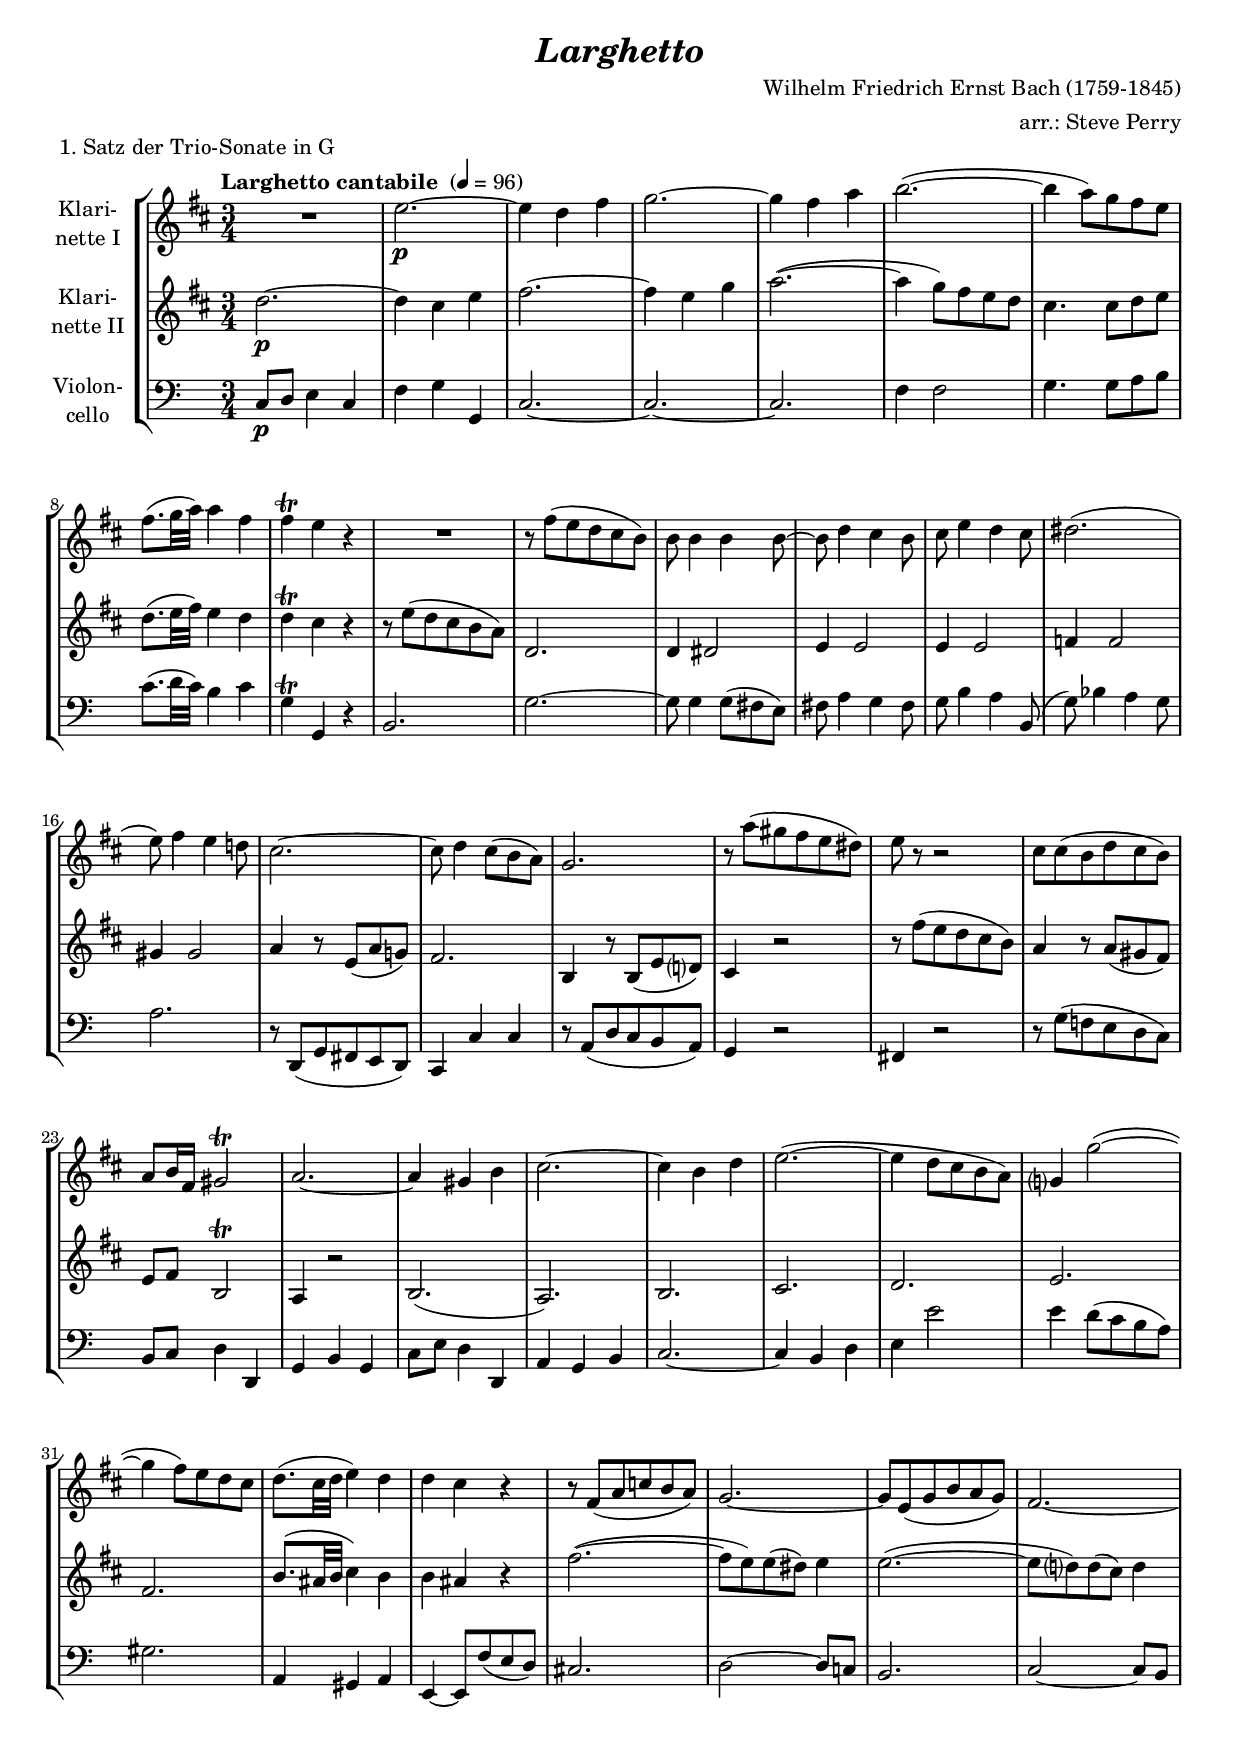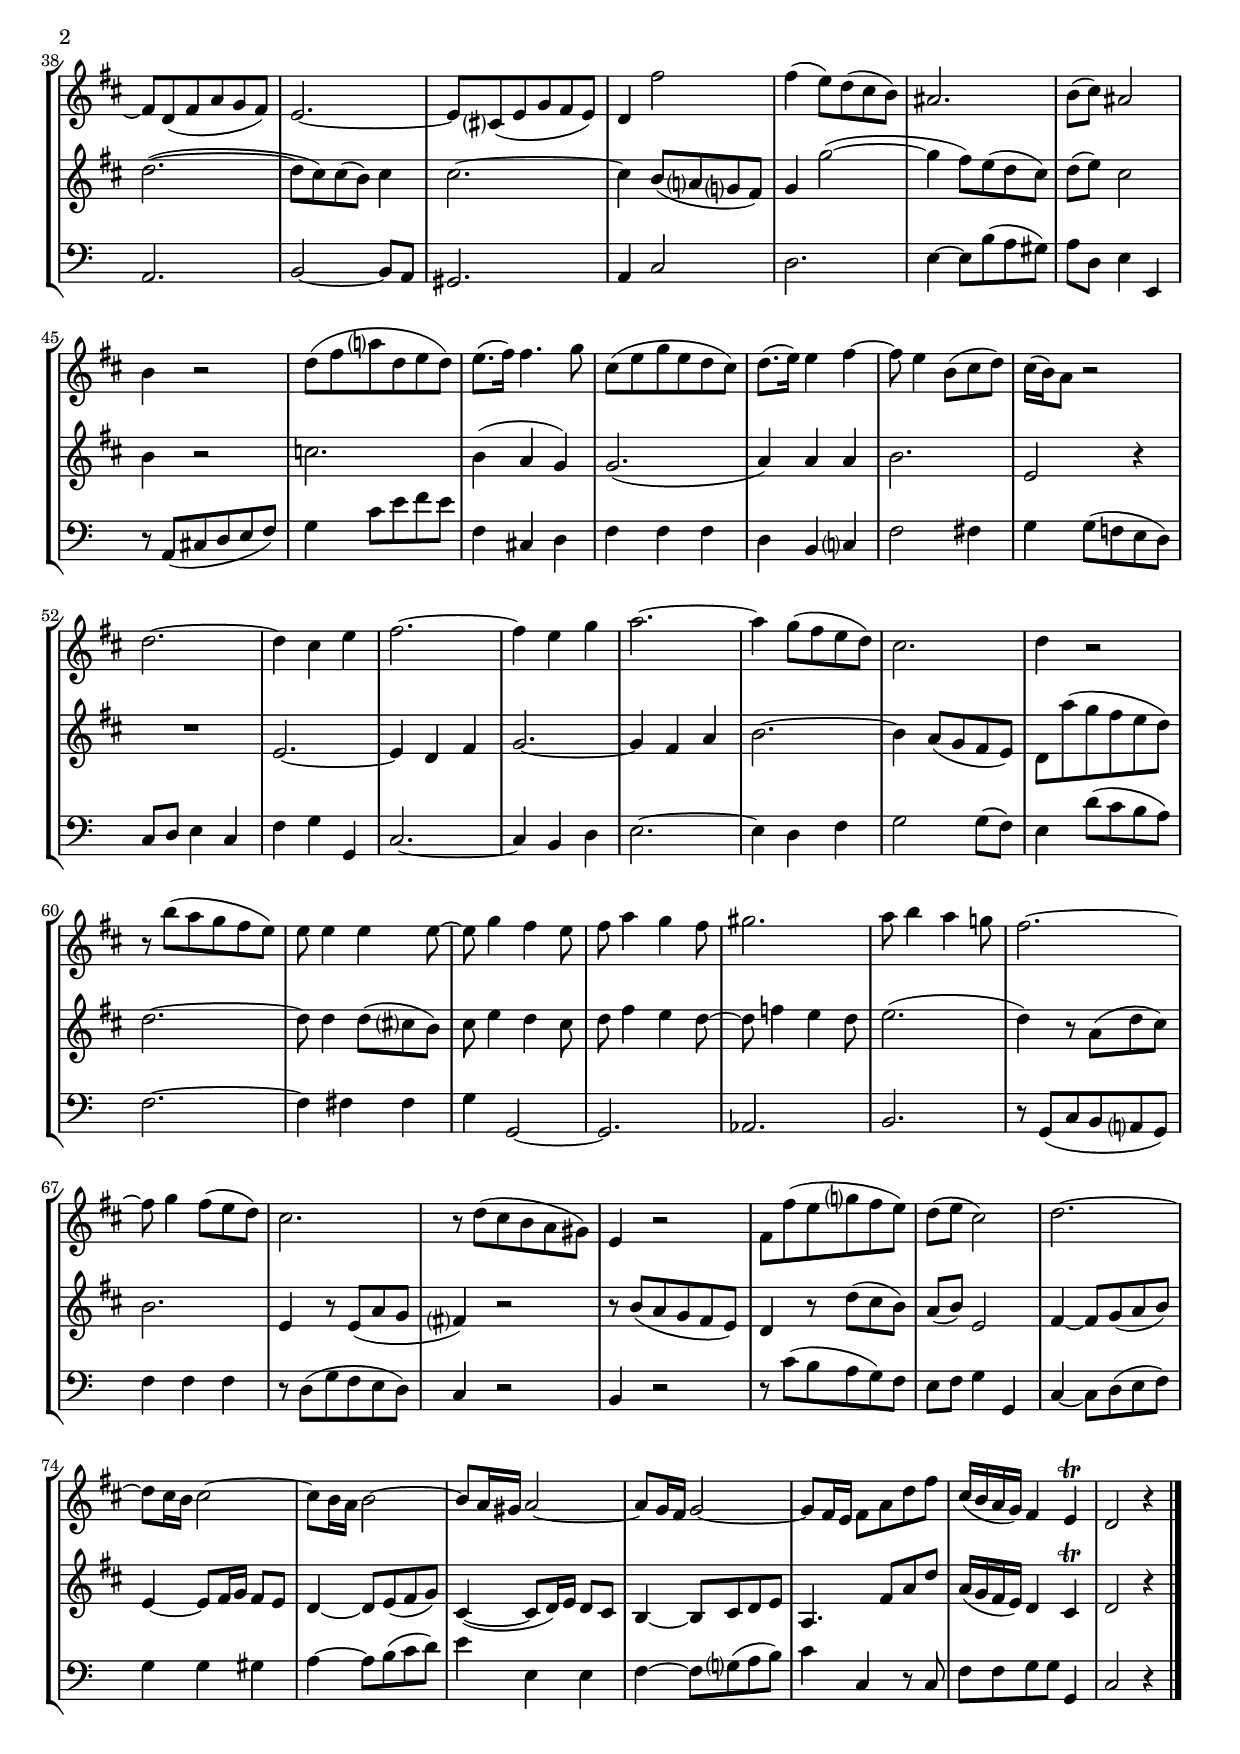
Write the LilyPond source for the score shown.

\version "2.18.2"
\include "deutsch.ly"

#(set-global-staff-size 18.5)

\header {
  title     = \markup \bold \italic "Larghetto"
  composer  = "Wilhelm Friedrich Ernst Bach (1759-1845)"
  arranger  = "arr.: Steve Perry"
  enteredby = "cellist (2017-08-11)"
  piece     = "1. Satz der Trio-Sonate in G"
}

voiceconsts = {
  \key g \major
  \time 3/4
  \clef "treble"
  \numericTimeSignature
  \compressFullBarRests
  \set tupletSpannerDuration = #(ly:make-moment 1 4)
  % Set default beaming for all staves
%  \set Timing.beamExceptions = #'()
%  \set Timing.baseMoment     = #(ly:make-moment 1 4)
%  \set Timing.beatStructure  = #'(1 1 1)
  \tempo "Larghetto cantabile " 4=96
}

mist = "string ensemble 1"
mikl = "clarinet"
miba = "cello"

va = \relative c''' {
  \voiceconsts

  R2.
  a~\p
  a4 g h
  c2.~
  c4 h d
  e2.(~
  e4 d8) c h a
  h8.( c32 d) d4 h

  h\trill a r
  R2.
  r8 h( a g fis e)
  e e4 e e8~
  e g4 fis e8
  fis a4 g fis8
  gis2.(
  a8) h4 a g!8

  fis2.~
  fis8 g4 fis8( e d)
  c2.
  r8 d'( cis h a gis)
  a r r2
  fis8 fis( e g fis e)
  d e16 h cis2\trill

  d2.~
  d4 cis e
  fis2.~
  fis4 e g
  a2.(~
  a4 g8 fis e d)
  c?4 c'2(~
  c4 h8) a g fis

  g8.( fis32 g a4) g
  g fis r
  r8 h,( d f e d)
  c2.~
  c8 a( c e d c)
  h2.~

  h8 g( h d c h)
  a2.~
  a8 fis?( a c h a)
  g4 h'2
  h4( a8) g( fis e)
  dis2.
  e8( fis) dis2
  e4 r2

  g8( h d? g, a g)
  a8.( h16) h4. c8
  fis,( a c a g fis)
  g8.( a16) a4 h~
  h8 a4 e8( fis g)
  fis16( e) d8 r2
  g2.~

  g4 fis a
  h2.~
  h4 a c
  d2.~
  d4 c8( h a g)
  fis2.
  g4 r2
  r8 e'( d c h a)

  a a4 a a8~
  a c4 h a8
  h d4 c h8
  cis2.
  d8 e4 d c!8
  h2.~
  h8 c4 h8( a g)
  fis2.

  r8 g( fis e d cis)
  a4 r2
  h8 h'( a c? h a)
  g( a fis2)
  g2.~
  g8 fis16 e fis2~

  fis8 e16 d e2~
  e8 d16 cis d2~
  d8 c16 h c2~
  c8 h16 a h8 d g h
  fis16( e d c) h4 a\trill
  g2 r4 \bar "|."
}

vb = \relative c''' {
  \voiceconsts

  g2.~\p
  g4 fis a
  h2.~
  h4 a c
  d2.(~
  d4 c8) h a g
  fis4. fis8 g a
  g8.( a32 h) a4 g

  g\trill fis r
  r8 a( g fis e d)
  g,2.
  g4 gis2
  a4 a2
  a4 a2
  b4 b2
  cis4 cis2

  d4 r8 a( d c!)
  h2.
  e,4 r8 e( a g?)
  fis4 r2
  r8 h'( a g fis e)
  d4 r8 d( cis h)
  a h e,2\trill

  d4 r2
  e2.(
  d)
  e
  fis
  g
  a
  h

  e8.( dis32 e fis4) e
  e dis r
  h'2.(~
  h8 a) a( gis) a4
  a2.(~
  a8 g?) g( fis) g4

  g2.(~
  g8 fis) fis( e)
  fis4
  fis2.~
  fis4 e8( d? c? h)
  c4 c'2(~
  c4 h8) a( g fis)
  g( a) fis2

  e4 r2
  f2.
  e4( d c)
  c2.( d4) d d
  e2.
  a,2 r4
  R2.
  a~
  a4 g h

  c2.~
  c4 h d
  e2.~
  e4 d8( c h a)
  g d''( c h a g)
  g2.~
  g8 g4 g8( fis? e)
  fis a4 g fis8

  g h4 a g8~
  g b4 a g8
  a2.(
  g4) r8 d( g fis)
  e2.
  a,4 r8 a( d c
  h?4) r2

  r8 e( d c h a)
  g4 r8 g'( fis e)
  d( e) a,2
  h4~ h8 c( d e)
  a,4~ a8 h16 c h8 a

  g4~ g8 a( h c)
  fis,4(~ fis8 g16) a g8 fis
  e4~ e8 fis g a
  d,4. h'8 d g
  d16( c h a) g4 fis\trill
  g2 r4 \bar "|."
}

\include "v3.ily"

music = \new StaffGroup <<
      \new Staff {
        \set Staff.midiInstrument = \mikl
        \set Staff.instrumentName = \markup \center-column { "Klari-" "nette I" }
        \transpose g d { \va }
      }

      \new Staff {
        \set Staff.midiInstrument = \mikl
        \set Staff.instrumentName = \markup \center-column { "Klari-" "nette II" }
        \transpose g d { \vb }
      }

      \new Staff {
        \set Staff.midiInstrument = \miba
        \set Staff.instrumentName = \markup \center-column { "Violon-" "cello" }
        \transpose g c { \vc }
      }
>>

\book {
  \score {
   \music
    \layout {}
  }

  \score {
    \unfoldRepeats \music

    \midi {
      \context {
        \Score
      }
    }
  }
}
